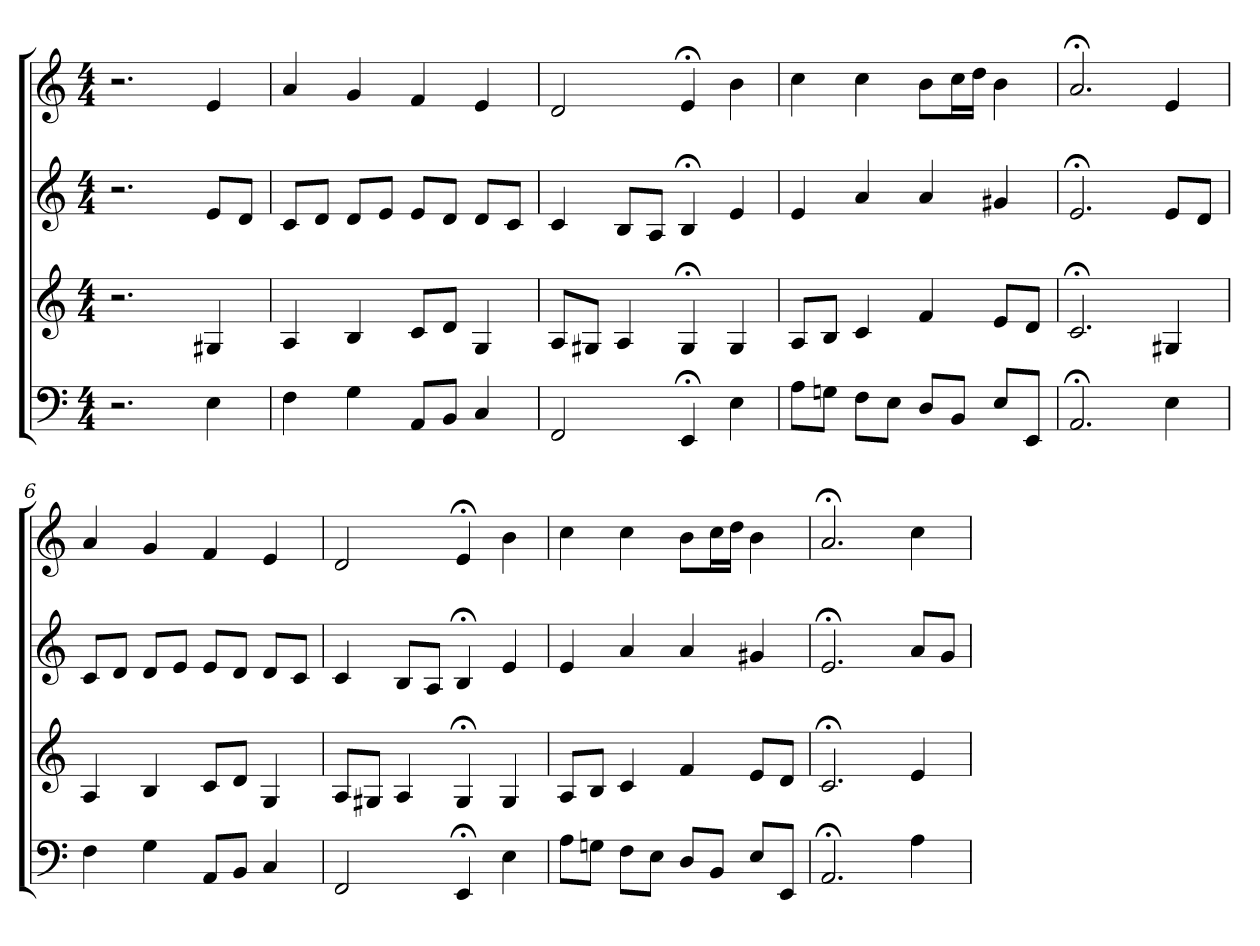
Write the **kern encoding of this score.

**kern	**kern	**kern	**kern
*part4	*part3	*part2	*part1
*staff4	*staff3	*staff2	*staff1
*clefF4	*clefG2	*clefG2	*clefG2
*M4/4	*M4/4	*M4/4	*M4/4
=1	=1	=1	=1
2.r	2.r	2.r	2.r
4E	4G#X	8e/L	4e
.	.	8d/J	.
=2	=2	=2	=2
4F	4A	8c/L	4a
.	.	8d/J	.
4G	4B	8d/L	4g
.	.	8e/J	.
8AA/L	8c/L	8e/L	4f
8BB/J	8d/J	8d/J	.
4C	4G	8d/L	4e
.	.	8c/J	.
=3	=3	=3	=3
2FF	8A/L	4c	2d
.	8G#X/J	.	.
.	4A	8B/L	.
.	.	8A/J	.
4EE;<	4G#;<	4B;<	4e;<
4E	4G#	4e	4b
=4	=4	=4	=4
8A\L	8A/L	4e	4cc
8Gn\J	8B/J	.	.
8F\L	4c	4a	4cc
8E\J	.	.	.
8D/L	4f	4a	8b\L
8BB/J	.	.	16cc\L
.	.	.	16dd\JJ
8E/L	8e/L	4g#X	4b
8EE/J	8d/J	.	.
=5	=5	=5	=5
2.AA;<	2.c;<	2.e;<	2.a;<
4E	4G#X	8e/L	4e
.	.	8d/J	.
=6	=6	=6	=6
4F	4A	8c/L	4a
.	.	8d/J	.
4G	4B	8d/L	4g
.	.	8e/J	.
8AA/L	8c/L	8e/L	4f
8BB/J	8d/J	8d/J	.
4C	4G	8d/L	4e
.	.	8c/J	.
=7	=7	=7	=7
2FF	8A/L	4c	2d
.	8G#X/J	.	.
.	4A	8B/L	.
.	.	8A/J	.
4EE;<	4G#;<	4B;<	4e;<
4E	4G#	4e	4b
=8	=8	=8	=8
8A\L	8A/L	4e	4cc
8Gn\J	8B/J	.	.
8F\L	4c	4a	4cc
8E\J	.	.	.
8D/L	4f	4a	8b\L
8BB/J	.	.	16cc\L
.	.	.	16dd\JJ
8E/L	8e/L	4g#X	4b
8EE/J	8d/J	.	.
=9	=9	=9	=9
2.AA;<	2.c;<	2.e;<	2.a;<
4A	4e	8a/L	4cc
.	.	8g/J	.
=	=	=	=
*-	*-	*-	*-
